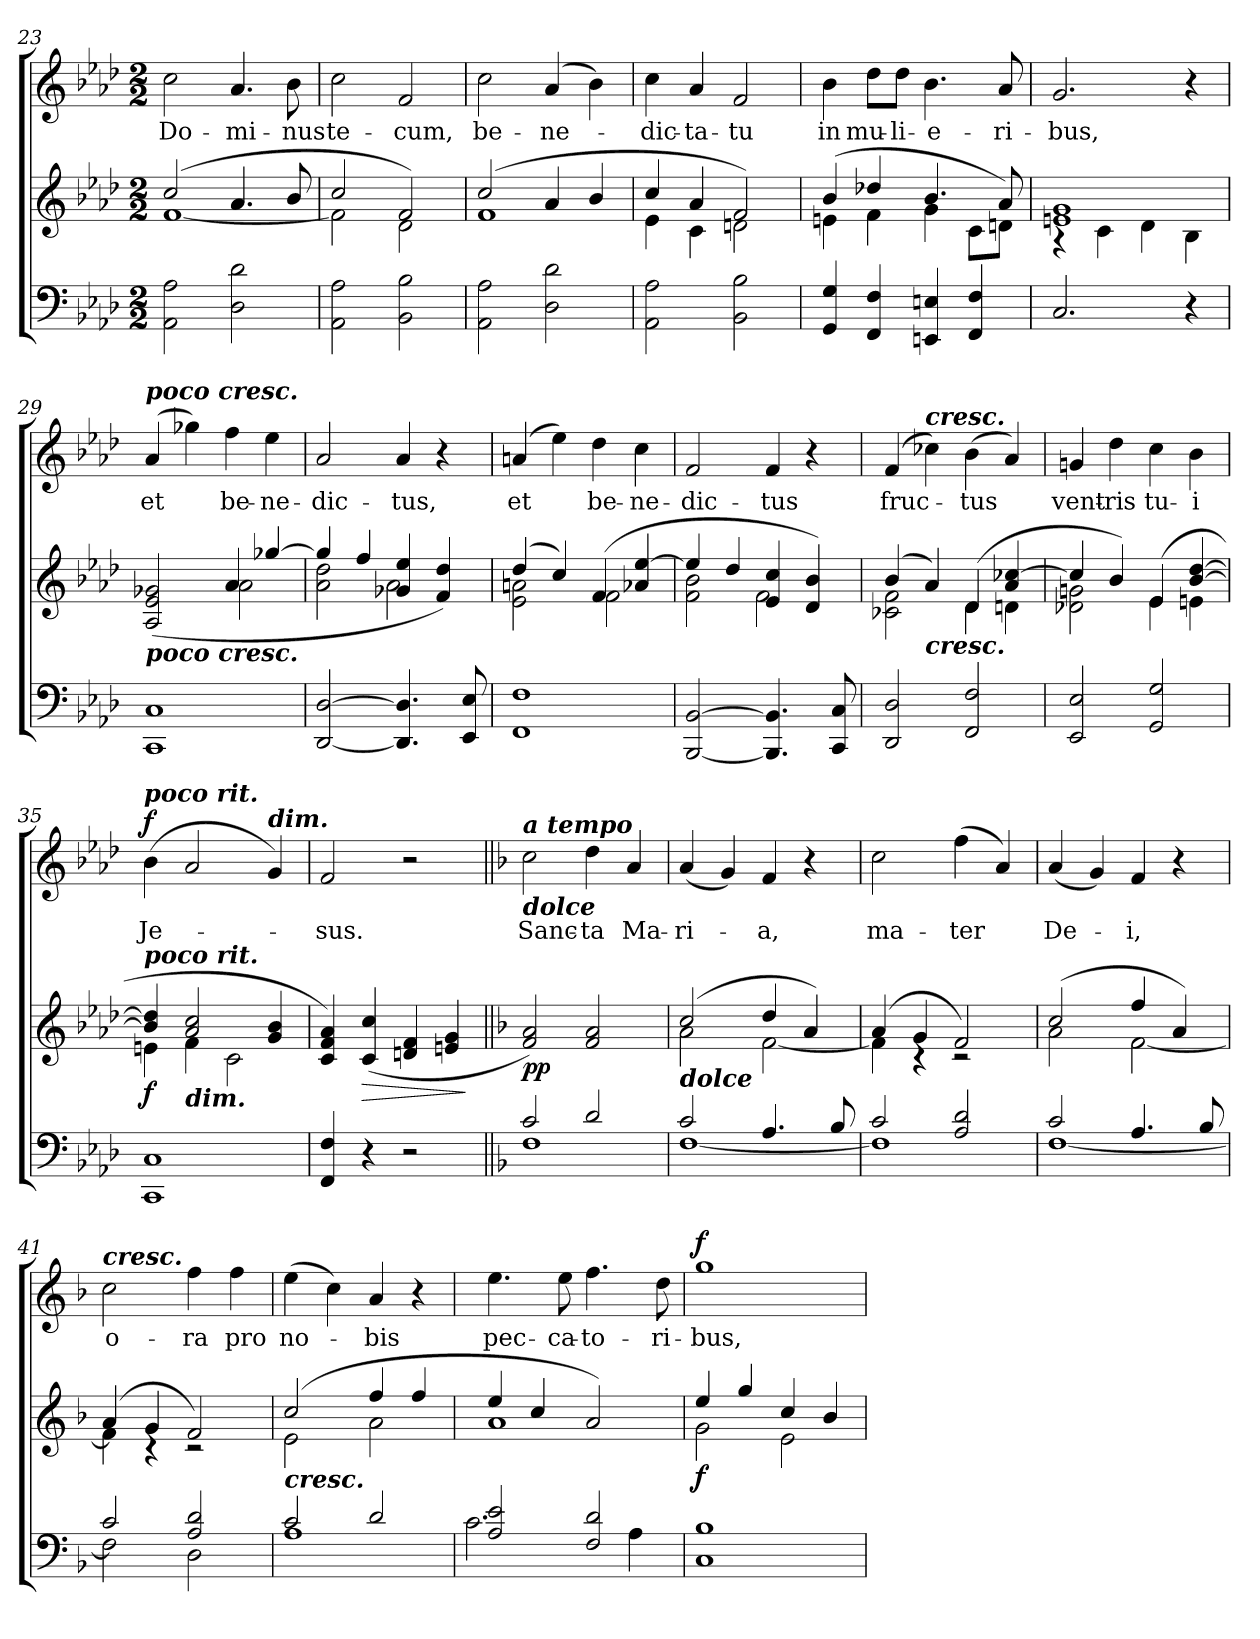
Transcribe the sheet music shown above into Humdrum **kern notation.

**kern	**kern	**dynam	**kern	**text	**dynam
*part2	*part2	*part2	*part1	*part1	*part1
*staff3	*staff2	*staff2/3	*staff1	*staff1	*staff1
!!LO:LB:g=z
*clefF4	*clefG2	*	*clefG2	*	*
*k[b-e-a-d-]	*k[b-e-a-d-]	*	*k[b-e-a-d-]	*	*
*A-:	*A-:	*	*A-:	*	*
*M2/2	*M2/2	*	*M2/2	*	*
=23	=23	=23	=23	=23	=23
*	*^	*	*	*	*
!	!	!	!	!	!LO:LY:b	!
2AA-\ 2A-\	(2cc/	[<1f	.	2cc\	Do-	.
!	!	!	!	!	!LO:LY:b	!
2D-\ 2d-\	4.a-/	.	.	4.a-/	-mi-	.
!	!	!	!	!	!LO:LY:b	!
.	8b-/	.	.	8b-\	-nus	.
=24	=24	=24	=24	=24	=24	=24
!	!	!	!	!	!LO:LY:b	!
2AA-\ 2A-\	2cc/	2f\]	.	2cc\	te-	.
!	!	!	!	!	!LO:LY:b	!
2BB-\ 2B-\	2f/)	2d-\	.	2f/	-cum,	.
=25	=25	=25	=25	=25	=25	=25
!	!	!	!	!	!LO:LY:b	!
2AA-\ 2A-\	(2cc/	1f	.	2cc\	be-	.
!	!	!	!	!	!LO:LY:b	!
2D-\ 2d-\	4a-/	.	.	(4a-/	-ne-	.
.	4b-/	.	.	4b-\)	.	.
=26	=26	=26	=26	=26	=26	=26
!	!	!	!	!	!LO:LY:b	!
2AA-\ 2A-\	4cc/	4e-\	.	4cc\	-dic-	.
!	!	!	!	!	!LO:LY:b	!
.	4a-/	4c\	.	4a-/	-ta-	.
!	!	!	!	!	!LO:LY:b	!
2BB-\ 2B-\	2f/)	2dn\	.	2f/	-tu	.
=27	=27	=27	=27	=27	=27	=27
!	!	!	!	!	!LO:LY:b	!
4GG/ 4G/	(4b-/	4en\	.	4b-\	in	.
!	!	!	!	!	!LO:LY:b	!
4FF/ 4F/	4dd-X/	4f\	.	8dd-\L	mu-	.
!	!	!	!	!	!LO:LY:b	!
.	.	.	.	8dd-\J	-li-	.
!	!	!	!	!	!LO:LY:b	!
4EEn/ 4En/	4.b-/	4g\	.	4.b-\	-e-	.
4FF/ 4F/	.	8c\L	.	.	.	.
!	!	!	!	!	!LO:LY:b	!
.	8a-/)	8dn\J	.	8a-/	-ri-	.
!!LO:LB:g=z
=28	=28	=28	=28	=28	=28	=28
!	!	!	!	!	!LO:LY:b	!
2.C/	1en 1g	4rG	.	2.g/	-bus,	.
.	.	4c\	.	.	.	.
.	.	4d-\	.	.	.	.
4r	.	4B-\	.	4r	.	.
=29	=29	=29	=29	=29	=29	=29
!	!	!	!	!LO:TX:a:Bi:t=poco cresc.	!	!
!	!LO:TX:b:Bi:t=poco cresc.	!	!	!	!	!
!	!	!	!	!	!LO:LY:b	!
1CC 1C	(2A-/ 2e-/ 2g-X/	2ryy	.	(4a-/	et	.
.	.	.	.	4gg-X\)	.	.
!	!	!	!	!	!LO:LY:b	!
.	4a-/	2a-\	.	4ff\	be-	.
!	!	!	!	!	!LO:LY:b	!
.	[>4gg-X/	.	.	4ee-\	-ne-	.
=30	=30	=30	=30	=30	=30	=30
!	!	!	!	!	!LO:LY:b	!
[2DD-/ [2D-/	4gg-/]	2a-\ 2dd-\	.	2a-/	-dic-	.
.	4ff/	.	.	.	.	.
!	!	!	!	!	!LO:LY:b	!
4.DD-/] 4.D-/]	4g-X/ 4ee-/	2a-\	.	4a-/	-tus,	.
.	4f/ 4dd-/)	.	.	4r	.	.
8EE-/ 8E-/	.	.	.	.	.	.
=31	=31	=31	=31	=31	=31	=31
!	!	!	!	!	!LO:LY:b	!
1FF 1F	(4dd-/	2e-\ 2an\	.	(4an/	et	.
.	4cc/)	.	.	4ee-\)	.	.
!	!	!	!	!	!LO:LY:b	!
.	(4f/	2f\	.	4dd-\	be-	.
!	!	!	!	!	!LO:LY:b	!
.	4a-/ [>4ee-/	.	.	4cc\	-ne-	.
=32	=32	=32	=32	=32	=32	=32
!	!	!	!	!	!LO:LY:b	!
[2BBB-/ [2BB-/	4ee-/]	2f\ 2b-\	.	2f/	-dic-	.
.	4dd-/	.	.	.	.	.
!	!	!	!	!	!LO:LY:b	!
4.BBB-/] 4.BB-/]	4e-/ 4cc/	2f\	.	4f/	-tus	.
.	4d-/ 4b-/)	.	.	4r	.	.
8CC/ 8C/	.	.	.	.	.	.
!!LO:PB:g=z
=33	=33	=33	=33	=33	=33	=33
!	!	!	!	!	!LO:LY:b	!
2DD-/ 2D-/	(4b-/	2c-X\ 2f\	.	(4f/	fruc-	.
!	!	!	!	!LO:TX:a:Bi:t=cresc.	!	!
!	!LO:TX:b:Bi:t=cresc.	!	!	!	!	!
.	4a-/)	.	.	4cc-X\)	.	.
!	!	!	!	!	!LO:LY:b	!
2FF/ 2F/	(4d-/	4d-\	.	(>4b-\	-tus	.
.	4a-/ [>4cc-X/	4dn\	.	4a-/)	.	.
=34	=34	=34	=34	=34	=34	=34
!	!	!	!	!	!LO:LY:b	!
2EE-/ 2E-/	4cc-/]	2d-X\ 2gn\	.	4gn/	vent-	.
!	!	!	!	!	!LO:LY:b	!
.	4b-/)	.	.	4dd-\	-ris	.
!	!	!	!	!	!LO:LY:b	!
2GG/ 2G/	(4e-/	4e-\	.	4cc\	tu-	.
!	!	!	!	!	!LO:LY:b	!
.	[>4b-/ [>4dd-/	4en\	.	4b-\	-i	.
=35	=35	=35	=35	=35	=35	=35
!	!	!	!	!LO:TX:a:Bi:t=poco rit.	!	!
!	!LO:TX:a:Bi:t=poco rit.	!	!	!	!	!
!	!	!	!LO:DY:b	!	!LO:LY:b	!LO:DY:a
1CC 1C	4b-/] 4dd-/]	4en\	f	(>4b-\	Je-	f
!	!LO:TX:b:Bi:t=dim.	!	!	!	!	!
.	2a-/ 2cc/	4f\	.	2a-/	.	.
.	.	2c\	.	.	.	.
!	!	!	!	!LO:TX:a:Bi:t=dim.	!	!
.	4g/ 4b-/	.	.	4g/)	.	.
*	*v	*v	*	*	*	*
=36	=36	=36	=36	=36	=36
!	!	!	!	!LO:LY:b	!
4FF/ 4F/	4c/ 4f/ 4a-/)	.	2f/	-sus.	.
!	!	!LO:HP:b	!	!	!
4r	(<4c/ 4cc/	>	.	.	.
2r	4dn/ 4f/	.	2r	.	.
.	4en/ 4g/	.	.	.	.
.	.	]	.	.	.
!!LO:LB:g=z
=37||	=37||	=37||	=37||	=37||	=37||
*k[b-]	*k[b-]	*	*k[b-]	*	*
*F:	*F:	*	*F:	*	*
*^	*	*	*	*	*
!	!	!	!	!LO:TX:a:Bi:t=a tempo	!	!
!	!	!	!	!LO:TX:b:Bi:t=dolce	!	!
!	!	!	!LO:DY:b	!	!LO:LY:b	!
2c/	1F	2f/ 2a/)	pp	2cc\	Sanc-	.
!	!	!	!	!	!LO:LY:b	!
2d/	.	2f/ 2a/	.	4dd\	-ta	.
!	!	!	!	!	!LO:LY:b	!
.	.	.	.	4a/	Ma-	.
=38	=38	=38	=38	=38	=38	=38
*	*	*^	*	*	*	*
!	!	!LO:TX:b:Bi:t=dolce	!	!	!	!	!
!	!	!	!	!	!	!LO:LY:b	!
2c/	[<1F	(2cc/	2a\	.	(<4a/	-ri-	.
.	.	.	.	.	4g/)	.	.
!	!	!	!	!	!	!LO:LY:b	!
4.A/	.	4dd/	[<2f\	.	4f/	-a,	.
.	.	4a/)	.	.	4r	.	.
8B-/	.	.	.	.	.	.	.
=39	=39	=39	=39	=39	=39	=39	=39
!	!	!	!	!	!	!LO:LY:b	!
2c/	1F]	(4a/	4f\]	.	2cc\	ma-	.
.	.	4g/	4rB	.	.	.	.
!	!	!	!	!	!	!LO:LY:b	!
2A/ 2d/	.	2f/)	2rc	.	(>4ff\	-ter	.
.	.	.	.	.	4a/)	.	.
=40	=40	=40	=40	=40	=40	=40	=40
!	!	!	!	!	!	!LO:LY:b	!
2c/	[<1F	(2cc/	2a\	.	(<4a/	De-	.
.	.	.	.	.	4g/)	.	.
!	!	!	!	!	!	!LO:LY:b	!
4.A/	.	4ff/	[<2f\	.	4f/	-i,	.
.	.	4a/)	.	.	4r	.	.
8B-/	.	.	.	.	.	.	.
=41	=41	=41	=41	=41	=41	=41	=41
!	!	!	!	!	!LO:TX:a:Bi:t=cresc.	!	!
!	!	!	!	!	!	!LO:LY:b	!
2c/	2F\]	(4a/	4f\]	.	2cc\	o-	.
.	.	4g/	4rB	.	.	.	.
!	!	!	!	!	!	!LO:LY:b	!
2A/ 2d/	2D\	2f/)	2rc	.	4ff\	-ra	.
!	!	!	!	!	!	!LO:LY:b	!
.	.	.	.	.	4ff\	pro	.
=42	=42	=42	=42	=42	=42	=42	=42
!	!	!LO:TX:b:Bi:t=cresc.	!	!	!	!	!
!	!	!	!	!	!	!LO:LY:b	!
2c/	1A	(2cc/	2e\	.	(>4ee\	no-	.
.	.	.	.	.	4cc\)	.	.
!	!	!	!	!	!	!LO:LY:b	!
2d/	.	4ff/	2a\	.	4a/	-bis	.
.	.	4ff/	.	.	4r	.	.
!!LO:LB:g=z
=43	=43	=43	=43	=43	=43	=43	=43
!	!	!	!	!	!	!LO:LY:b	!
2A/ 2e/	2.c\	4ee/	1a	.	4.ee\	pec-	.
.	.	4cc/	.	.	.	.	.
!	!	!	!	!	!	!LO:LY:b	!
.	.	.	.	.	8ee\	-ca-	.
!	!	!	!	!	!	!LO:LY:b	!
2F/ 2d/	.	2a/)	.	.	4.ff\	-to-	.
.	4A\	.	.	.	.	.	.
!	!	!	!	!	!	!LO:LY:b	!
.	.	.	.	.	8dd\	-ri-	.
=44	=44	=44	=44	=44	=44	=44	=44
!	!	!	!	!LO:DY:b	!	!LO:LY:b	!LO:DY:a
1B-	1C	4ee/	2g\	f	1gg	-bus,	f
.	.	4gg/	.	.	.	.	.
.	.	4cc/	2e\	.	.	.	.
.	.	4b-/	.	.	.	.	.
*v	*v	*	*	*	*	*	*
*	*v	*v	*	*	*	*
=	=	=	=	=	=
*-	*-	*-	*-	*-	*-
